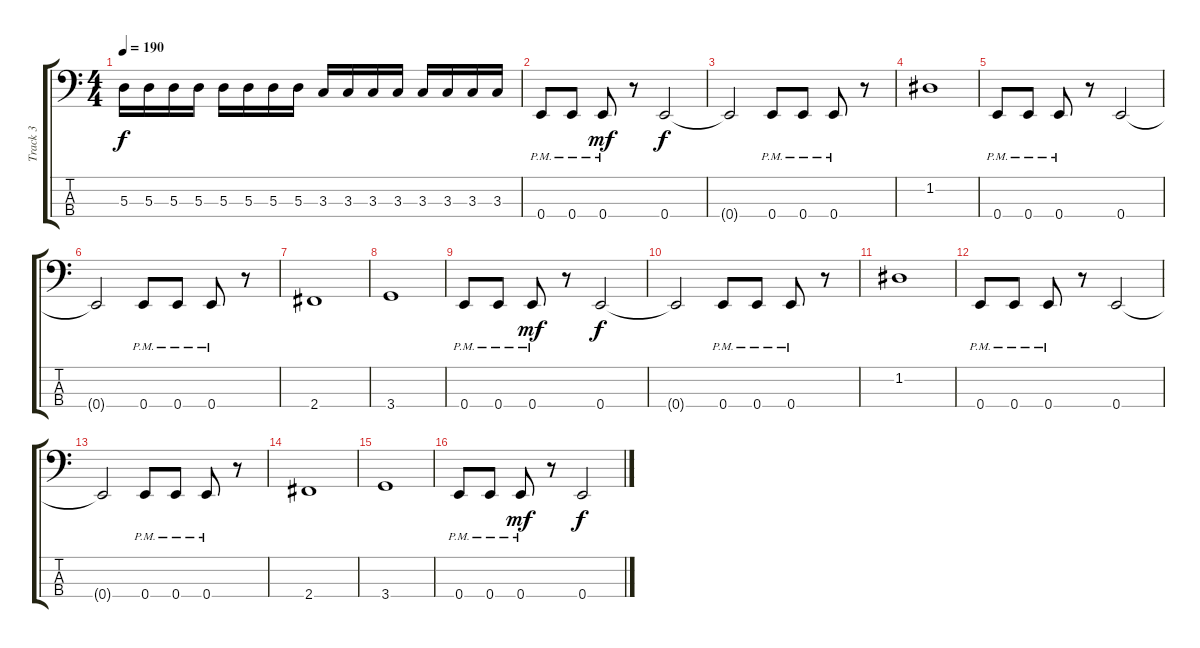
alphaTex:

\track ("Track 3" "Track 3") {instrument electricbasspick}
\staff {score tabs}
\tuning (G2 D2 A1 E1) {hide}
\ts (4 4)
\tempo 190
\clef f4
\ks c
5.3.16{dy f} 5.3.16 5.3.16 5.3.16 5.3.16 5.3.16 5.3.16 5.3.16 3.3.16 3.3.16 3.3.16 3.3.16 3.3.16 3.3.16 3.3.16 3.3.16 |
0.4{pm}.8 0.4{pm}.8 0.4{pm}.8{dy mf} r.8 0.4.2{dy f} |
0.4{t}.2 0.4{pm}.8 0.4{pm}.8 0.4{pm}.8 r.8 |
1.2.1 |
0.4{pm}.8 0.4{pm}.8 0.4{pm}.8 r.8 0.4.2 |
0.4{t}.2 0.4{pm}.8 0.4{pm}.8 0.4{pm}.8 r.8 |
2.4.1 |
3.4.1 |
0.4{pm}.8 0.4{pm}.8 0.4{pm}.8{dy mf} r.8 0.4.2{dy f} |
0.4{t}.2 0.4{pm}.8 0.4{pm}.8 0.4{pm}.8 r.8 |
1.2.1 |
0.4{pm}.8 0.4{pm}.8 0.4{pm}.8 r.8 0.4.2 |
0.4{t}.2 0.4{pm}.8 0.4{pm}.8 0.4{pm}.8 r.8 |
2.4.1 |
3.4.1 |
0.4{pm}.8 0.4{pm}.8 0.4{pm}.8{dy mf} r.8 0.4.2{dy f}
